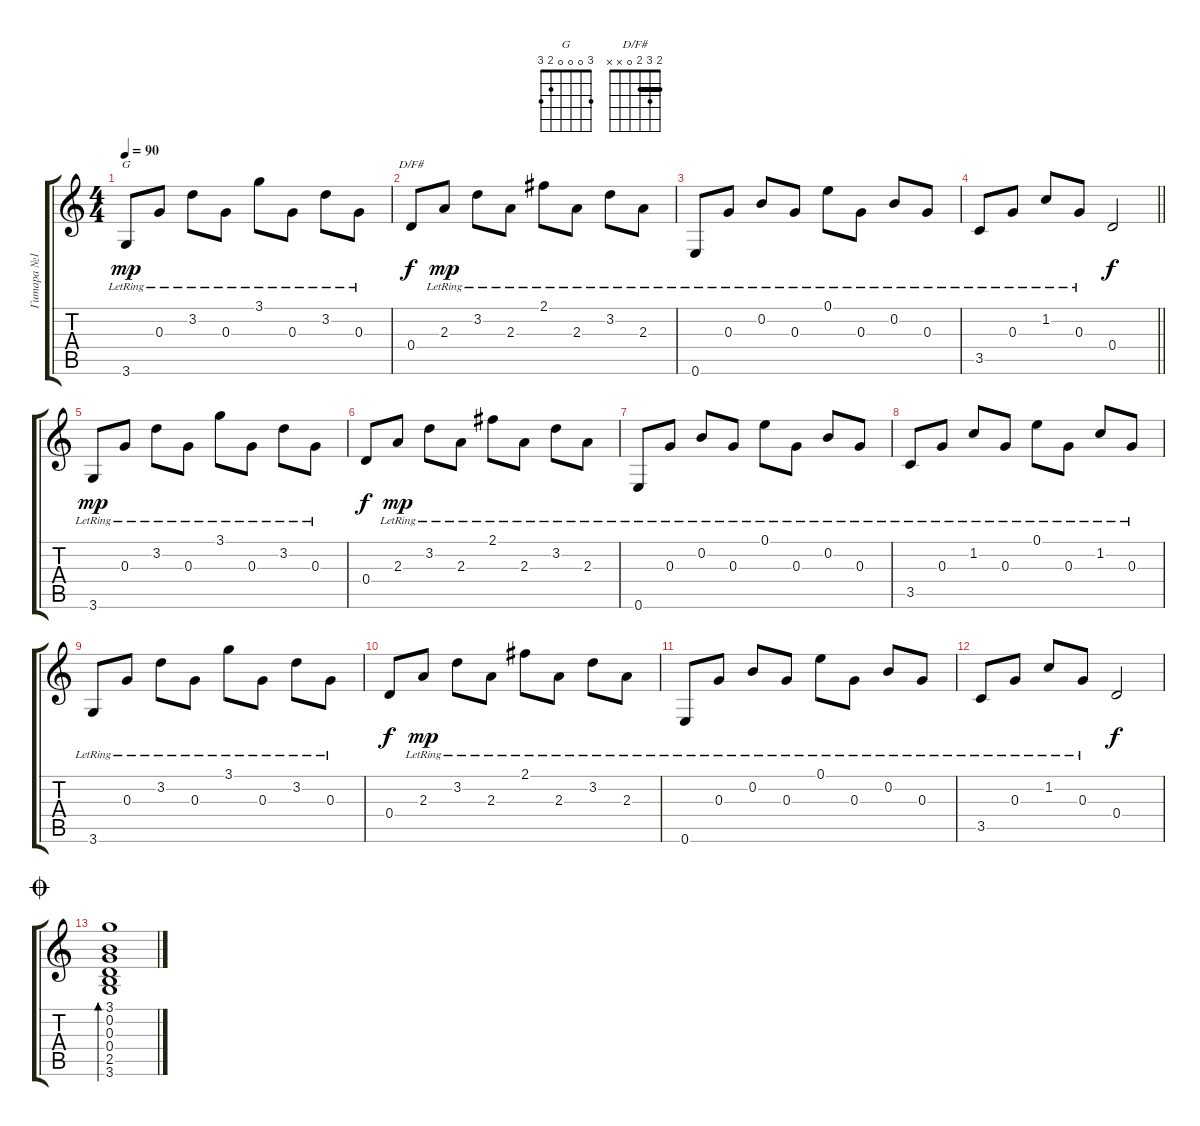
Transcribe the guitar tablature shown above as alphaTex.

\track ("Гитара №1" "Гитара №1") {instrument acousticguitarnylon}
\staff {score tabs}
\tuning (E4 B3 G3 D3 A2 E2) {hide}
\chord ("G" 3 0 0 0 2 3)
\chord ("D/F#" 2 3 2 0 x x) {barre 2}
\ts (4 4)
\tempo 90
\clef g2
\ks c
3.6{lr}.8{ch "G" dy mp} 0.3{lr}.8 3.2{lr}.8 0.3{lr}.8 3.1{lr}.8 0.3{lr}.8 3.2{lr}.8 0.3{lr}.8 |
0.4.8{ch "D/F#" dy f} 2.3{lr}.8{dy mp} 3.2{lr}.8 2.3{lr}.8 2.1{lr}.8 2.3{lr}.8 3.2{lr}.8 2.3{lr}.8 |
0.6{lr}.8 0.3{lr}.8 0.2{lr}.8 0.3{lr}.8 0.1{lr}.8 0.3{lr}.8 0.2{lr}.8 0.3{lr}.8 |
\barLineRight lightlight
3.5{lr}.8 0.3{lr}.8 1.2{lr}.8 0.3{lr}.8 0.4.2{dy f} |
3.6{lr}.8{dy mp} 0.3{lr}.8 3.2{lr}.8 0.3{lr}.8 3.1{lr}.8 0.3{lr}.8 3.2{lr}.8 0.3{lr}.8 |
0.4.8{dy f} 2.3{lr}.8{dy mp} 3.2{lr}.8 2.3{lr}.8 2.1{lr}.8 2.3{lr}.8 3.2{lr}.8 2.3{lr}.8 |
0.6{lr}.8 0.3{lr}.8 0.2{lr}.8 0.3{lr}.8 0.1{lr}.8 0.3{lr}.8 0.2{lr}.8 0.3{lr}.8 |
3.5{lr}.8 0.3{lr}.8 1.2{lr}.8 0.3{lr}.8 0.1{lr}.8 0.3{lr}.8 1.2{lr}.8 0.3{lr}.8 |
3.6{lr}.8 0.3{lr}.8 3.2{lr}.8 0.3{lr}.8 3.1{lr}.8 0.3{lr}.8 3.2{lr}.8 0.3{lr}.8 |
0.4.8{dy f} 2.3{lr}.8{dy mp} 3.2{lr}.8 2.3{lr}.8 2.1{lr}.8 2.3{lr}.8 3.2{lr}.8 2.3{lr}.8 |
0.6{lr}.8 0.3{lr}.8 0.2{lr}.8 0.3{lr}.8 0.1{lr}.8 0.3{lr}.8 0.2{lr}.8 0.3{lr}.8 |
3.5{lr}.8 0.3{lr}.8 1.2{lr}.8 0.3{lr}.8 0.4.2{dy f} |
\jump coda
(3.1 0.2 0.3 0.4 2.5 3.6).1{bd 480 volume 0}
